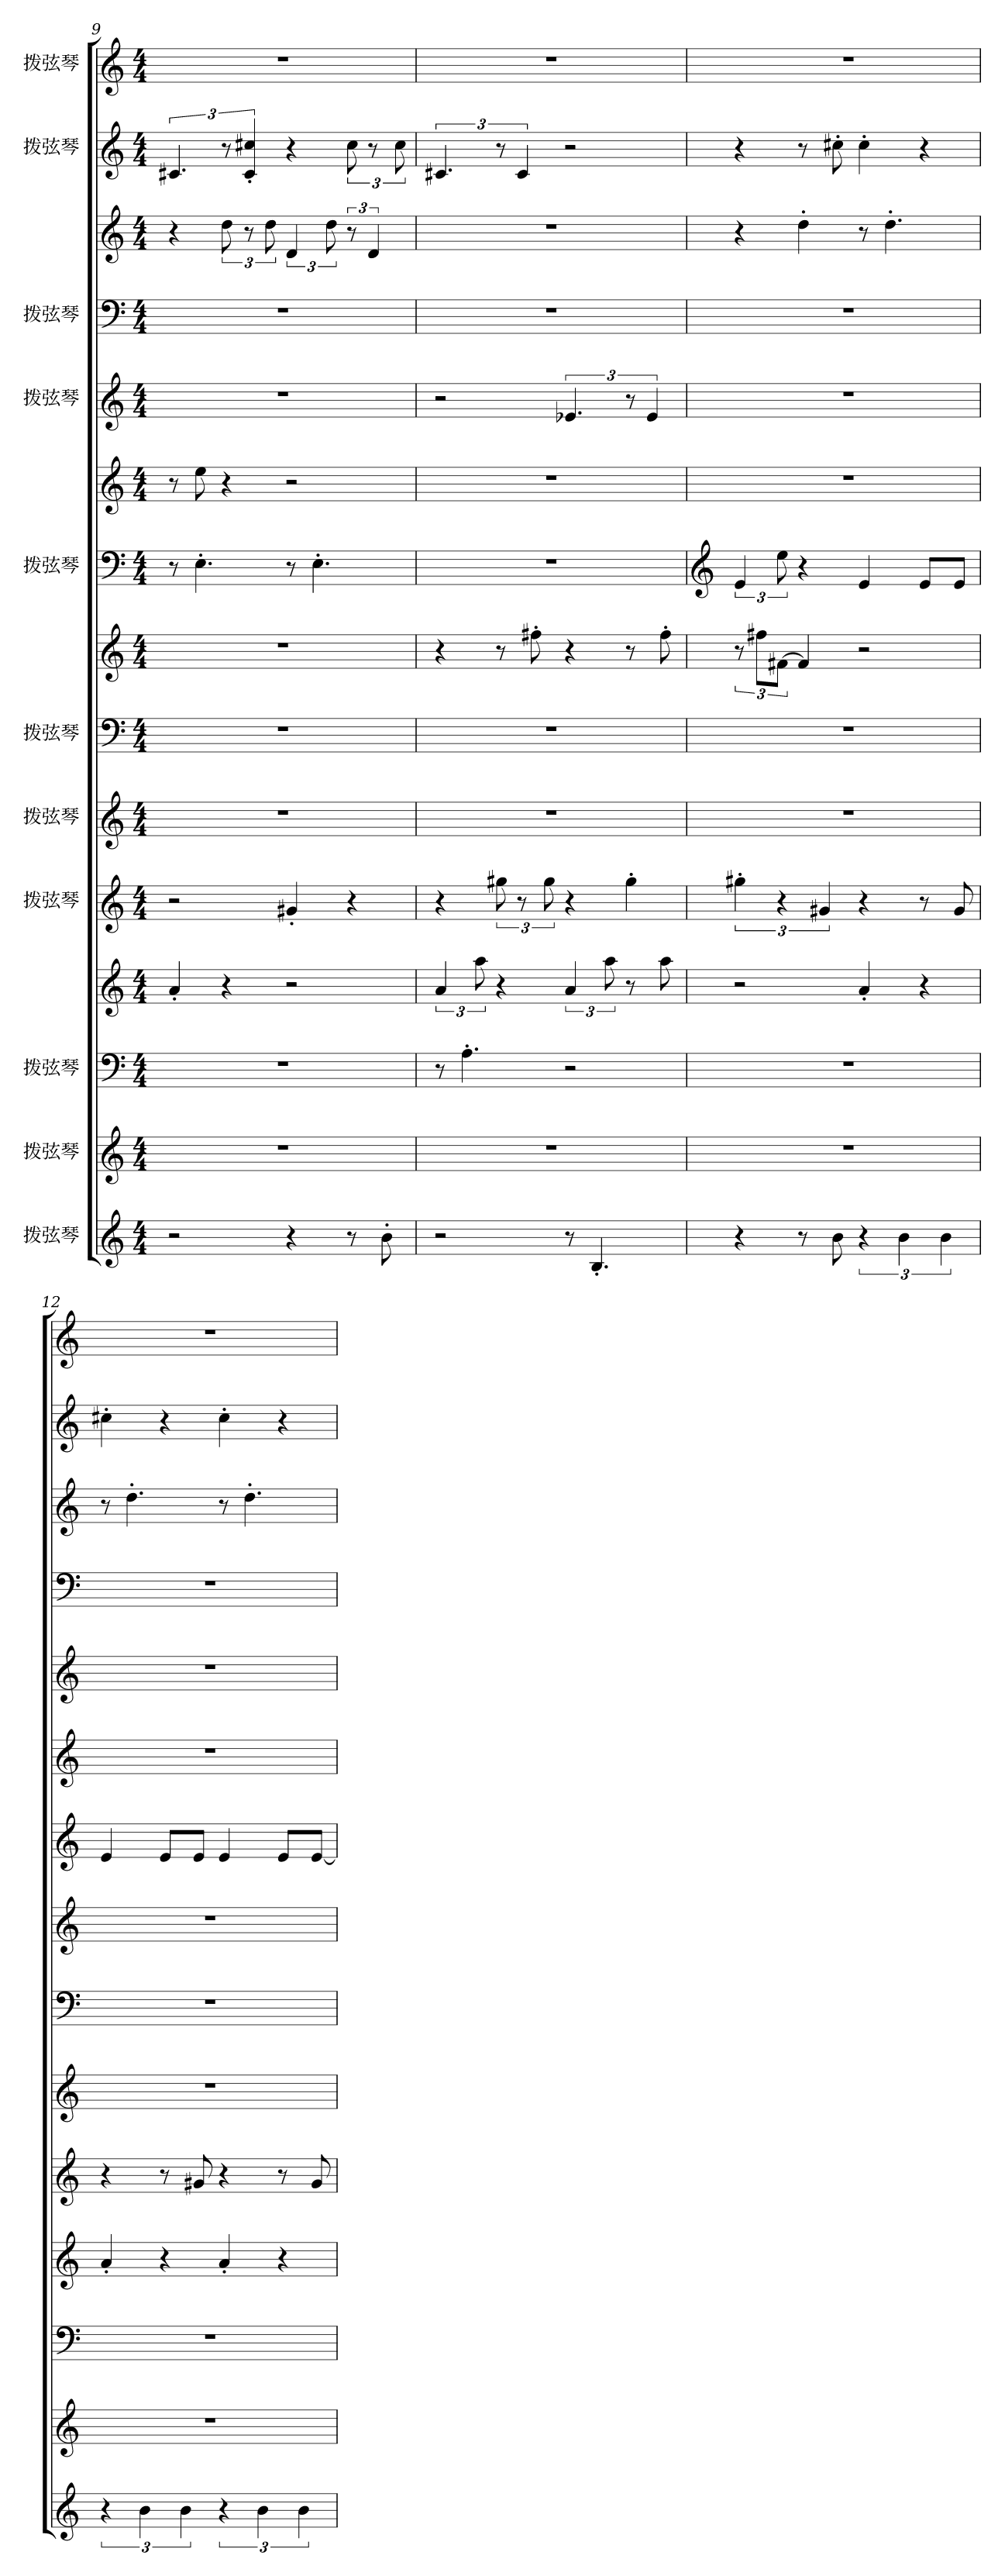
**kern	**kern	**kern	**kern	**kern	**kern	**kern	**kern	**kern	**kern	**kern	**kern	**kern	**kern	**kern
*part11	*part10	*part9	*part9	*part8	*part7	*part6	*part6	*part5	*part5	*part4	*part3	*part3	*part2	*part1
*staff15	*staff14	*staff13	*staff12	*staff11	*staff10	*staff9	*staff8	*staff7	*staff6	*staff5	*staff4	*staff3	*staff2	*staff1
*I"拨弦琴	*I"拨弦琴	*I"拨弦琴	*	*I"拨弦琴	*I"拨弦琴	*I"拨弦琴	*	*I"拨弦琴	*	*I"拨弦琴	*I"拨弦琴	*	*I"拨弦琴	*I"拨弦琴
!!LO:PB:g=z
*clefG2	*clefG2	*clefF4	*clefG2	*clefG2	*clefG2	*clefF4	*clefG2	*clefF4	*clefG2	*clefG2	*clefF4	*clefG2	*clefG2	*clefG2
*k[]	*k[]	*k[]	*k[]	*k[]	*k[]	*k[]	*k[]	*k[]	*k[]	*k[]	*k[]	*k[]	*k[]	*k[]
*M4/4	*M4/4	*M4/4	*M4/4	*M4/4	*M4/4	*M4/4	*M4/4	*M4/4	*M4/4	*M4/4	*M4/4	*M4/4	*M4/4	*M4/4
=9	=9	=9	=9	=9	=9	=9	=9	=9	=9	=9	=9	=9	=9	=9
2r	1r	1r	4a'/	2r	1r	1r	1r	8r	8r	1r	1r	4r	6.c#X/	1r
.	.	.	.	.	.	.	.	4.E'\	8ee\	.	.	.	.	.
.	.	.	4r	.	.	.	.	.	4r	.	.	12dd\	12r	.
.	.	.	.	.	.	.	.	.	.	.	.	12r	6c#/' 6cc#X/'	.
.	.	.	.	.	.	.	.	.	.	.	.	12dd\	.	.
4r	.	.	2r	4g#X'/	.	.	.	8r	2r	.	.	6d/	4r	.
.	.	.	.	.	.	.	.	4.E'\	.	.	.	.	.	.
.	.	.	.	.	.	.	.	.	.	.	.	12dd\	.	.
8r	.	.	.	4r	.	.	.	.	.	.	.	12r	12cc#\	.
.	.	.	.	.	.	.	.	.	.	.	.	6d/	12r	.
8b'\	.	.	.	.	.	.	.	.	.	.	.	.	.	.
.	.	.	.	.	.	.	.	.	.	.	.	.	12cc#\	.
=10	=10	=10	=10	=10	=10	=10	=10	=10	=10	=10	=10	=10	=10	=10
2r	1r	8r	6a/	4r	1r	1r	4r	1r	1r	2r	1r	1r	6.c#X/	1r
.	.	4.A'\	.	.	.	.	.	.	.	.	.	.	.	.
.	.	.	12aa\	.	.	.	.	.	.	.	.	.	.	.
.	.	.	4r	12gg#X\	.	.	8r	.	.	.	.	.	12r	.
.	.	.	.	12r	.	.	.	.	.	.	.	.	6c#/	.
.	.	.	.	.	.	.	8ff#X'\	.	.	.	.	.	.	.
.	.	.	.	12gg#\	.	.	.	.	.	.	.	.	.	.
8r	.	2r	6a/	4r	.	.	4r	.	.	6.e-X/	.	.	2r	.
4.B'/	.	.	.	.	.	.	.	.	.	.	.	.	.	.
.	.	.	12aa\	.	.	.	.	.	.	.	.	.	.	.
.	.	.	8r	4gg#'\	.	.	8r	.	.	12r	.	.	.	.
.	.	.	.	.	.	.	.	.	.	6e-/	.	.	.	.
.	.	.	8aa\	.	.	.	8ff#'\	.	.	.	.	.	.	.
=11	=11	=11	=11	=11	=11	=11	=11	=11	=11	=11	=11	=11	=11	=11
*	*	*	*	*	*	*	*	*clefG2	*	*	*	*	*	*
4r	1r	1r	2r	6gg#X'\	1r	1r	12r	6e/	1r	1r	1r	4r	4r	1r
.	.	.	.	.	.	.	12ff#X\L	.	.	.	.	.	.	.
.	.	.	.	6r	.	.	[12f#X\J	12ee\	.	.	.	.	.	.
8r	.	.	.	.	.	.	4f#/]	4r	.	.	.	4dd'\	8r	.
.	.	.	.	6g#X/	.	.	.	.	.	.	.	.	.	.
8b\	.	.	.	.	.	.	.	.	.	.	.	.	8cc#X'\	.
6r	.	.	4a'/	4r	.	.	2r	4e/	.	.	.	8r	4cc#'\	.
.	.	.	.	.	.	.	.	.	.	.	.	4.dd'\	.	.
6b\	.	.	.	.	.	.	.	.	.	.	.	.	.	.
.	.	.	4r	8r	.	.	.	8e/L	.	.	.	.	4r	.
6b\	.	.	.	.	.	.	.	.	.	.	.	.	.	.
.	.	.	.	8g#/	.	.	.	8e/J	.	.	.	.	.	.
=12	=12	=12	=12	=12	=12	=12	=12	=12	=12	=12	=12	=12	=12	=12
6r	1r	1r	4a'/	4r	1r	1r	1r	4e/	1r	1r	1r	8r	4cc#X'\	1r
.	.	.	.	.	.	.	.	.	.	.	.	4.dd'\	.	.
6b\	.	.	.	.	.	.	.	.	.	.	.	.	.	.
.	.	.	4r	8r	.	.	.	8e/L	.	.	.	.	4r	.
6b\	.	.	.	.	.	.	.	.	.	.	.	.	.	.
.	.	.	.	8g#X/	.	.	.	8e/J	.	.	.	.	.	.
6r	.	.	4a'/	4r	.	.	.	4e/	.	.	.	8r	4cc#'\	.
.	.	.	.	.	.	.	.	.	.	.	.	4.dd'\	.	.
6b\	.	.	.	.	.	.	.	.	.	.	.	.	.	.
.	.	.	4r	8r	.	.	.	8e/L	.	.	.	.	4r	.
6b\	.	.	.	.	.	.	.	.	.	.	.	.	.	.
.	.	.	.	8g#/	.	.	.	[8e/J	.	.	.	.	.	.
=	=	=	=	=	=	=	=	=	=	=	=	=	=	=
*-	*-	*-	*-	*-	*-	*-	*-	*-	*-	*-	*-	*-	*-	*-
